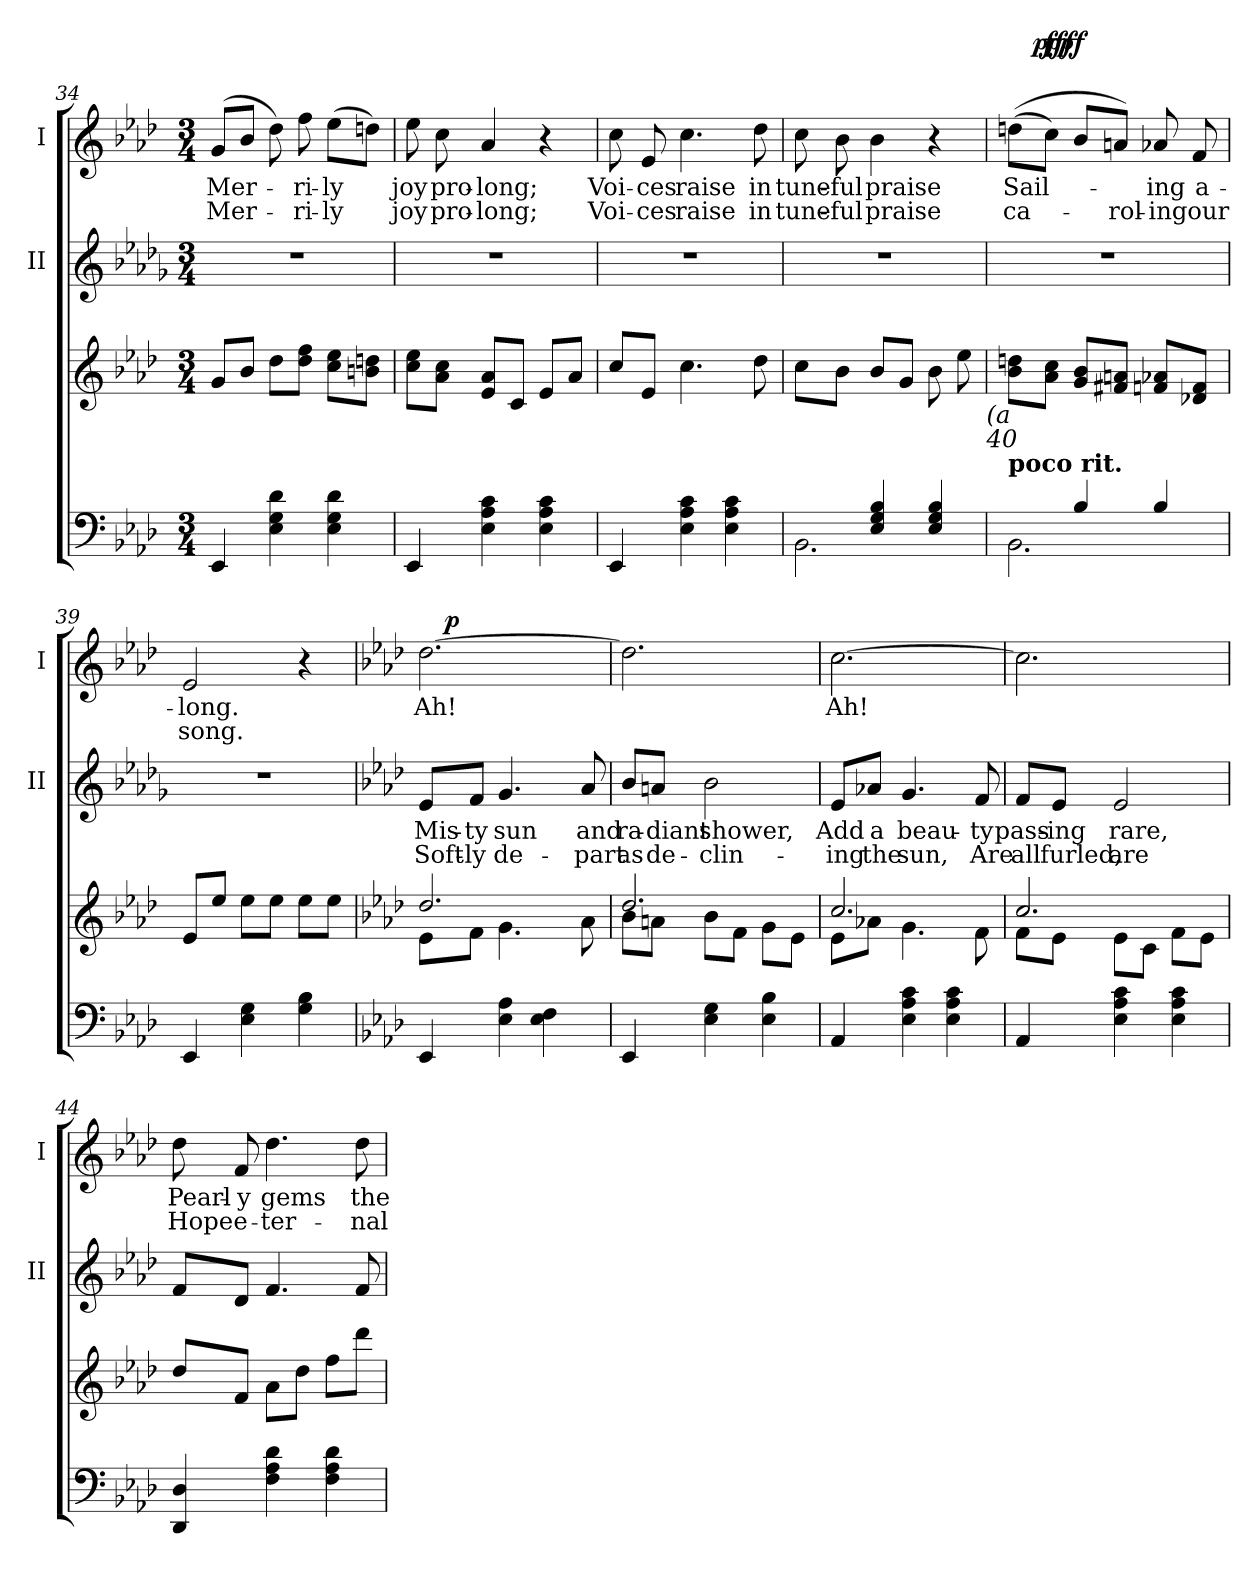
**kern	**kern	**kern	**text	**text	**kern	**text	**text	**dynam
*part4	*part3	*part2	*part2	*part2	*part1	*part1	*part1	*part1
*staff4	*staff3	*staff2	*staff2	*staff2	*staff1	*staff1	*staff1	*staff1
*	*	*I"II	*	*	*I"I	*	*	*
*	*	*I'II	*	*	*I'I	*	*	*
!!LO:LB:g=z
*clefF4	*clefG2	*clefG2	*	*	*clefG2	*	*	*
*k[b-e-a-d-]	*k[b-e-a-d-]	*k[b-e-a-d-g-]	*	*	*k[b-e-a-d-]	*	*	*
*A-:	*A-:	*D-:	*	*	*A-:	*	*	*
*M3/4	*M3/4	*M3/4	*	*	*M3/4	*	*	*
=34	=34	=34	=34	=34	=34	=34	=34	=34
!	!	!	!	!	!	!LO:LY:b	!LO:LY:b	!
4EE-/	8g/L	2.r	.	.	(>8g/L	Mer-	Mer-	.
.	8b-/J	.	.	.	8b-/J	.	.	.
4E-\ 4G\ 4d-\	8dd-\L	.	.	.	8dd-\)	.	.	.
!	!	!	!	!	!	!LO:LY:b	!LO:LY:b	!
.	8dd-\ 8ff\J	.	.	.	8ff\	-ri-	-ri-	.
!	!	!	!	!	!	!LO:LY:b	!LO:LY:b	!
4E-\ 4G\ 4d-\	8cc\ 8ee-\L	.	.	.	(>8ee-\L	-ly	-ly	.
.	8bn\ 8ddn\J	.	.	.	8ddn\J)	.	.	.
=35	=35	=35	=35	=35	=35	=35	=35	=35
!	!	!	!	!	!	!LO:LY:b	!LO:LY:b	!
4EE-/	8cc\ 8ee-\L	2.r	.	.	8ee-\	joy	joy	.
!	!	!	!	!	!	!LO:LY:b	!LO:LY:b	!
.	8a-\ 8cc\J	.	.	.	8cc\	pro-	pro-	.
!	!	!	!	!	!	!LO:LY:b	!LO:LY:b	!
4E-\ 4A-\ 4c\	8e-/ 8a-/L	.	.	.	4a-/	-long;	-long;	.
.	8c/J	.	.	.	.	.	.	.
4E-\ 4A-\ 4c\	8e-/L	.	.	.	4r	.	.	.
.	8a-/J	.	.	.	.	.	.	.
=36	=36	=36	=36	=36	=36	=36	=36	=36
!	!	!	!	!	!	!LO:LY:b	!LO:LY:b	!
4EE-/	8cc/L	2.r	.	.	8cc\	Voi-	Voi-	.
!	!	!	!	!	!	!LO:LY:b	!LO:LY:b	!
.	8e-/J	.	.	.	8e-/	-ces	-ces	.
!	!	!	!	!	!	!LO:LY:b	!LO:LY:b	!
4E-\ 4A-\ 4c\	4.cc\	.	.	.	4.cc\	raise	raise	.
4E-\ 4A-\ 4c\	.	.	.	.	.	.	.	.
!	!	!	!	!	!	!LO:LY:b	!LO:LY:b	!
.	8dd-\	.	.	.	8dd-\	in	in	.
!!LO:LB:g=z
=37	=37	=37	=37	=37	=37	=37	=37	=37
*^	*^	*	*	*	*	*	*	*
!	!	!	!	!	!	!	!	!LO:LY:b	!LO:LY:b	!
2.BB-\	4ryy	8cc\L	2ryy	2.r	.	.	8cc\	tune-	tune-	.
!	!	!	!	!	!	!	!	!LO:LY:b	!LO:LY:b	!
.	.	8b-\J	.	.	.	.	8b-\	-ful	-ful	.
!	!	!	!	!	!	!	!	!LO:LY:b	!LO:LY:b	!
.	4E-/ 4G/ 4B-/	8b-/L	.	.	.	.	4b-\	praise	praise	.
.	.	8g/J	.	.	.	.	.	.	.	.
.	4E-/ 4G/ 4B-/	8b-\	8ryy	.	.	.	4r	.	.	.
.	.	8ryy	8ee-\	.	.	.	.	.	.	.
!	!	!	!LO:TX:b:i:t=(a	!	!	!	!	!	!	!
!	!	!	!LO:TX:b:i:t=40	!	!	!	!	!	!	!
=38	=38	=38	=38	=38	=38	=38	=38	=38	=38	=38
!	!	!	!	!	!	!	!LO:TX:a:B:t=poco rit.	!	!	!
!LO:TX:a:B:t=poco rit.	!	!	!	!	!	!	!	!	!	!
!	!	!	!	!	!	!	!	!LO:LY:b	!LO:LY:b	!
*	*	*v	*v	*	*	*	*^	*	*	*
2.BB-\	4ryy	8b-\ 8ddn\L	2.r	.	.	(<(>8ddn\L	16.ryy	Sail-	ca-	.
!	!	!	!	!	!	!	!	!	!	!LO:DY:b
.	.	.	.	.	.	.	2ryy	.	.	ppp
!	!	!	!	!	!	!	!	!	!	!LO:DY:b
.	.	8a-\ 8cc\J	.	.	.	8cc\J)	.	.	.	ffff
.	4B-/	8g/ 8b-/L	.	.	.	8b-/L	.	.	.	.
!	!	!	!	!	!	!	!	!	!LO:LY:b	!
.	.	8f#X/ 8an/J	.	.	.	8an/J)	.	.	-rol-	.
!	!	!	!	!	!	!	!	!LO:LY:b	!LO:LY:b	!
.	4B-/	8fn/ 8a-X/L	.	.	.	8a-X/	.	-ing	-ing	.
.	.	.	.	.	.	.	8ryy	.	.	.
!	!	!	!	!	!	!	!	!LO:LY:b	!LO:LY:b	!
.	.	8d-X/ 8f/J	.	.	.	8f/	.	a-	our	.
.	.	.	.	.	.	.	32ryy	.	.	.
=39	=39	=39	=39	=39	=39	=39	=39	=39	=39	=39
!	!	!	!	!	!	!	!	!LO:LY:b	!LO:LY:b	!
*v	*v	*	*	*	*	*v	*v	*	*	*
4EE-/	8e-/L	2.r	.	.	2e-/	-long.	song.	.
.	8ee-/J	.	.	.	.	.	.	.
4E-\ 4G\	8ee-\L	.	.	.	.	.	.	.
.	8ee-\J	.	.	.	.	.	.	.
4G\ 4B-\	8ee-\L	.	.	.	4r	.	.	.
.	8ee-\J	.	.	.	.	.	.	.
!!LO:LB:g=z
=40	=40	=40	=40	=40	=40	=40	=40	=40
*	*	*k[b-e-a-d-]	*	*	*	*	*	*
*	*	*A-:	*	*	*	*	*	*
*	*^	*	*	*	*	*	*	*
!	!	!	!	!LO:LY:b	!LO:LY:b	!	!LO:LY:b	!	!
*	*	*	*	*	*	*^	*	*	*
4EE-/	2.dd-/	8e-\L	8e-/L	Mis-	Soft-	[>2.dd-\	16ryy	Ah!	.	.
!	!	!	!	!	!	!	!	!	!	!LO:DY:a
.	.	.	.	.	.	.	2ryy	.	.	p
!	!	!	!	!LO:LY:b	!LO:LY:b	!	!	!	!	!
.	.	8f\J	8f/J	-ty	-ly	.	.	.	.	.
!	!	!	!	!LO:LY:b	!LO:LY:b	!	!	!	!	!
4E-\ 4A-\	.	4.g\	4.g/	sun	de-	.	.	.	.	.
4E-\ 4F\	.	.	.	.	.	.	.	.	.	.
.	.	.	.	.	.	.	8.ryy	.	.	.
!	!	!	!	!LO:LY:b	!LO:LY:b	!	!	!	!	!
.	.	8a-\	8a-/	and	-part	.	.	.	.	.
=41	=41	=41	=41	=41	=41	=41	=41	=41	=41	=41
!	!	!	!	!LO:LY:b	!LO:LY:b	!	!	!	!	!
*	*	*	*	*	*	*v	*v	*	*	*
4EE-/	2.dd-/	8b-\L	8b-/L	ra-	as	2.dd-\]	.	.	.
!	!	!	!	!LO:LY:b	!LO:LY:b	!	!	!	!
.	.	8an\J	8an/J	-diant	de-	.	.	.	.
!	!	!	!	!LO:LY:b	!LO:LY:b	!	!	!	!
4E-\ 4G\	.	8b-\L	2b-\	shower,	-clin-	.	.	.	.
.	.	8f\J	.	.	.	.	.	.	.
4E-\ 4B-\	.	8g\L	.	.	.	.	.	.	.
.	.	8e-\J	.	.	.	.	.	.	.
=42	=42	=42	=42	=42	=42	=42	=42	=42	=42
!	!	!	!	!LO:LY:b	!LO:LY:b	!	!LO:LY:b	!	!
4AA-/	2.cc/	8e-\L	8e-/L	Add	-ing	[>2.cc\	Ah!	.	.
!	!	!	!	!LO:LY:b	!LO:LY:b	!	!	!	!
.	.	8a-X\J	8a-X/J	a	the	.	.	.	.
!	!	!	!	!LO:LY:b	!LO:LY:b	!	!	!	!
4E-\ 4A-\ 4c\	.	4.g\	4.g/	beau-	sun,	.	.	.	.
4E-\ 4A-\ 4c\	.	.	.	.	.	.	.	.	.
!	!	!	!	!LO:LY:b	!LO:LY:b	!	!	!	!
.	.	8f\	8f/	-ty	Are	.	.	.	.
=43	=43	=43	=43	=43	=43	=43	=43	=43	=43
!	!	!	!	!LO:LY:b	!LO:LY:b	!	!	!	!
4AA-/	2.cc/	8f\L	8f/L	pass-	all	2.cc\]	.	.	.
!	!	!	!	!LO:LY:b	!LO:LY:b	!	!	!	!
.	.	8e-\J	8e-/J	-ing	furled,	.	.	.	.
!	!	!	!	!LO:LY:b	!LO:LY:b	!	!	!	!
4E-\ 4A-\ 4c\	.	8e-\L	2e-/	rare,	are	.	.	.	.
.	.	8c\J	.	.	.	.	.	.	.
4E-\ 4A-\ 4c\	.	8f\L	.	.	.	.	.	.	.
.	.	8e-\J	.	.	.	.	.	.	.
!!LO:PB:g=z
=44	=44	=44	=44	=44	=44	=44	=44	=44	=44
!	!	!	!	!	!	!	!LO:LY:b	!LO:LY:b	!
*	*v	*v	*	*	*	*	*	*	*
4DD-/ 4D-/	8dd-/L	8f/L	.	.	8dd-\	Pearl-	Hope	.
!	!	!	!	!	!	!LO:LY:b	!LO:LY:b	!
.	8f/J	8d-/J	.	.	8f/	-y	e-	.
!	!	!	!	!	!	!LO:LY:b	!LO:LY:b	!
4F\ 4A-\ 4d-\	8a-\L	4.f/	.	.	4.dd-\	gems	-ter-	.
.	8dd-\J	.	.	.	.	.	.	.
4F\ 4A-\ 4d-\	8ff\L	.	.	.	.	.	.	.
!	!	!	!	!	!	!LO:LY:b	!LO:LY:b	!
.	8ddd-\J	8f/	.	.	8dd-\	the	-nal	.
=	=	=	=	=	=	=	=	=
*-	*-	*-	*-	*-	*-	*-	*-	*-
